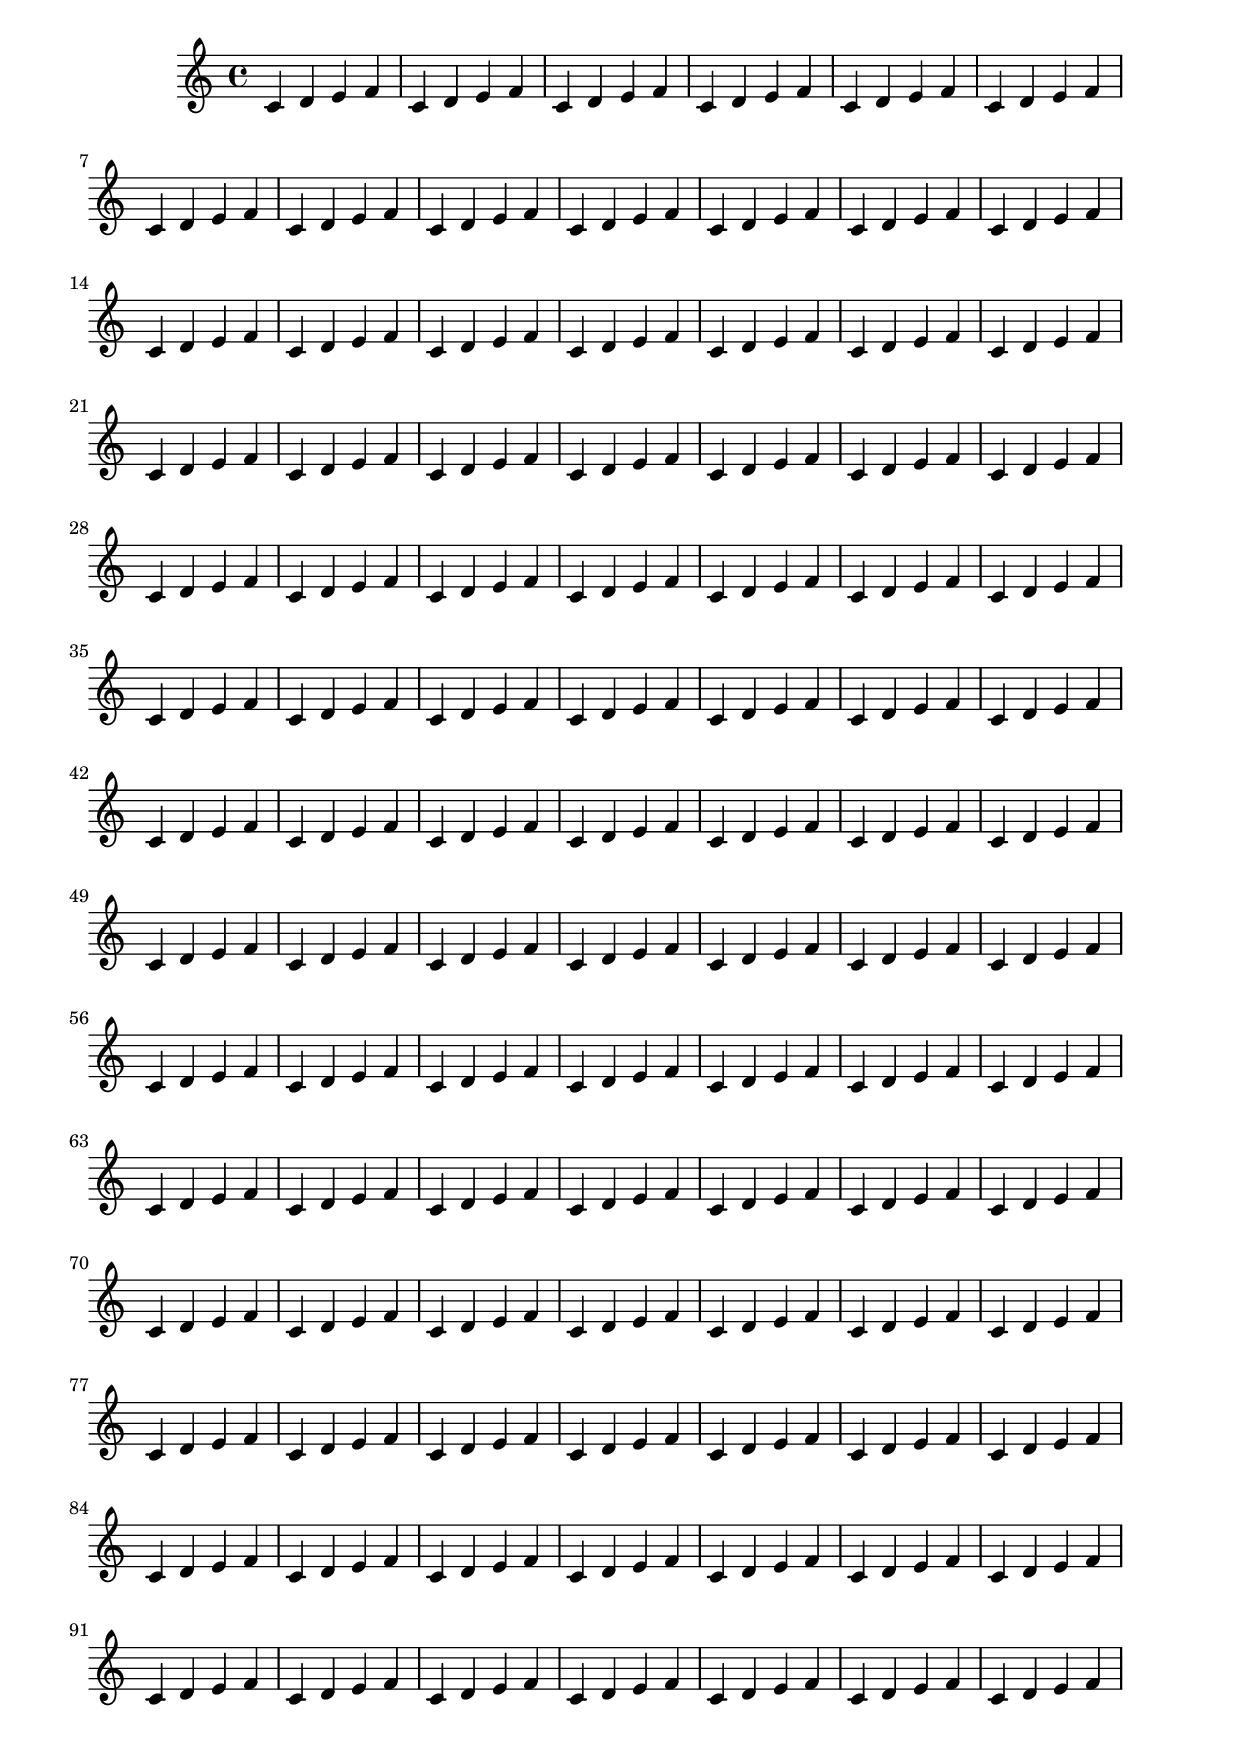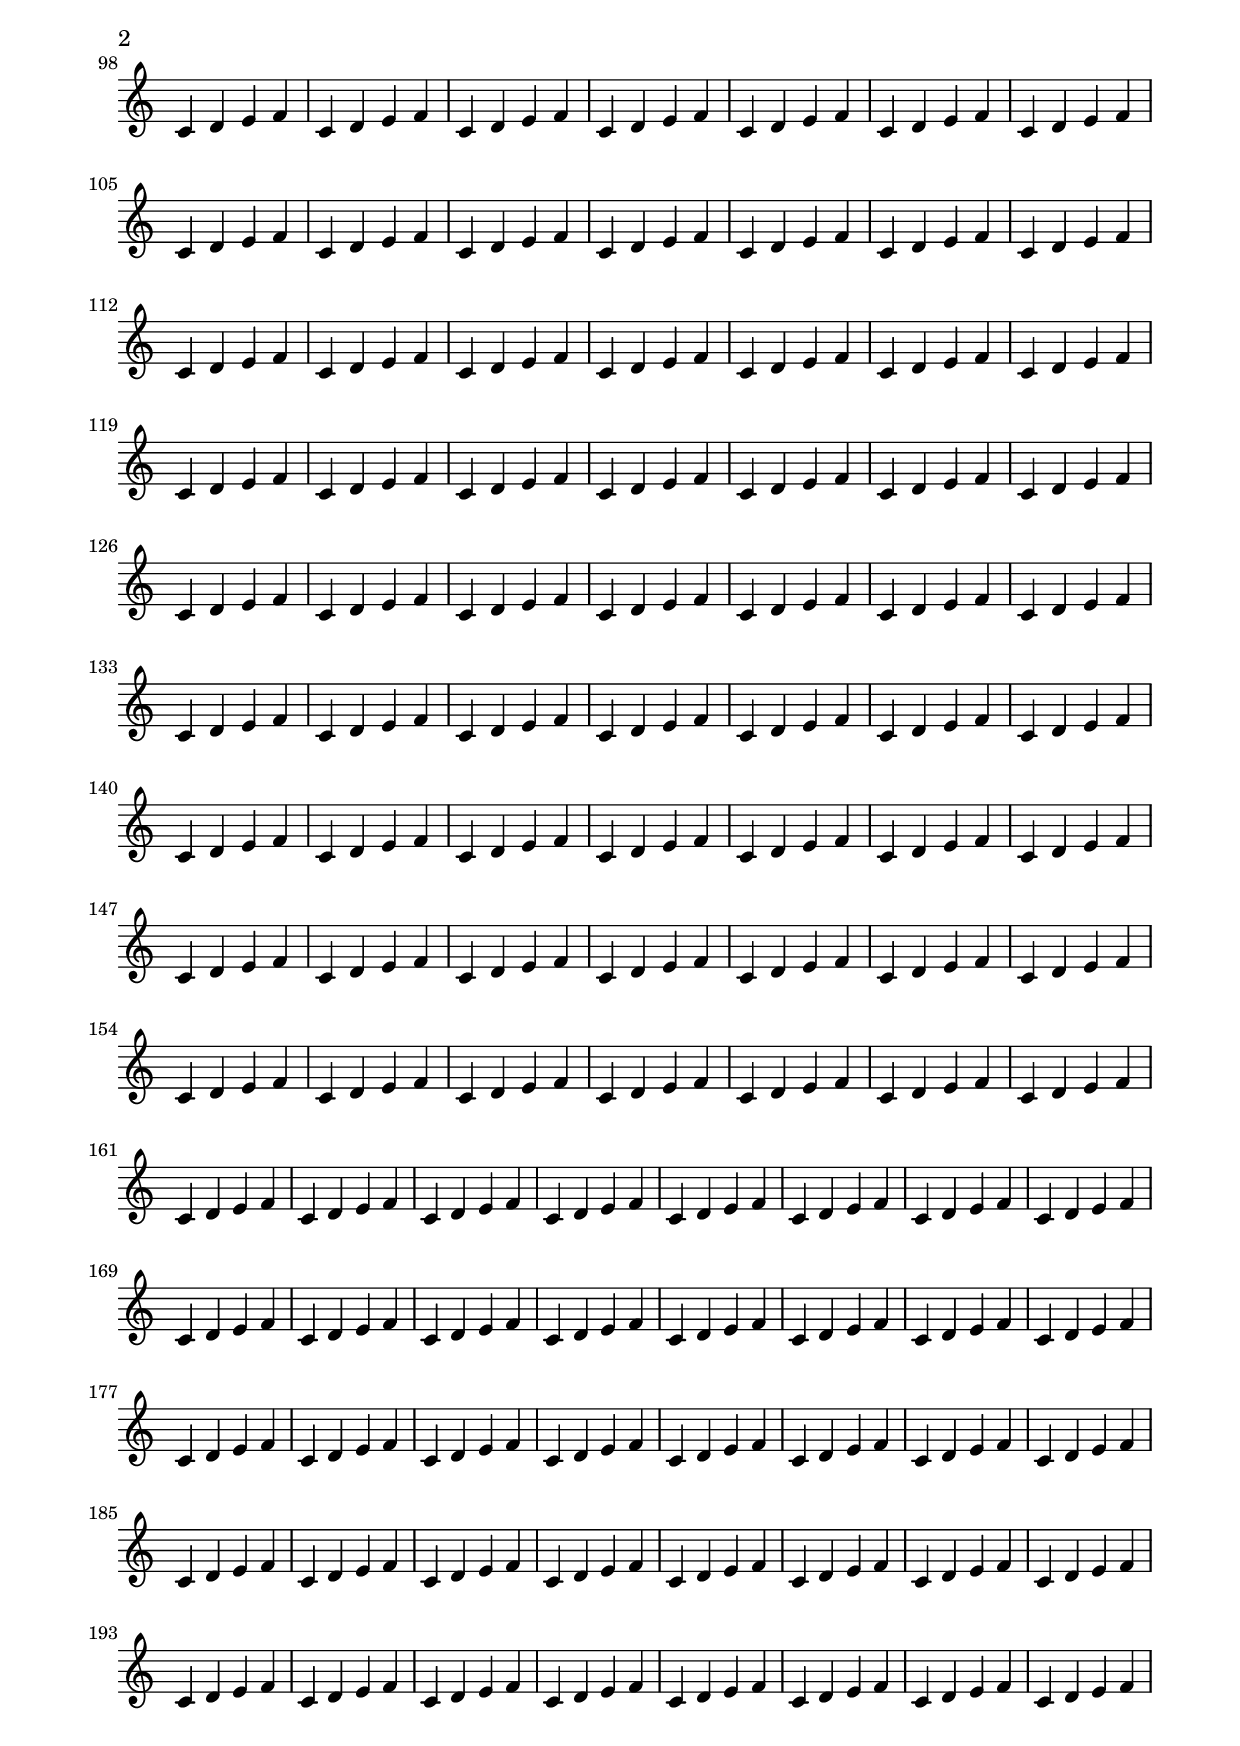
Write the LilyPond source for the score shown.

\version "2.16.0"

\header {
  texidoc = "In two-sided mode, a binding offset can be specified, which is added
to the inner margin automatically."
}

someNotes = \relative c' { \repeat unfold 200 { c4 d e f } }

\paper {
  two-sided = ##t
  inner-margin = 10 \mm
  outer-margin = 20 \mm
  binding-offset = 5 \mm
}

\book {
  \score { \someNotes }
}

